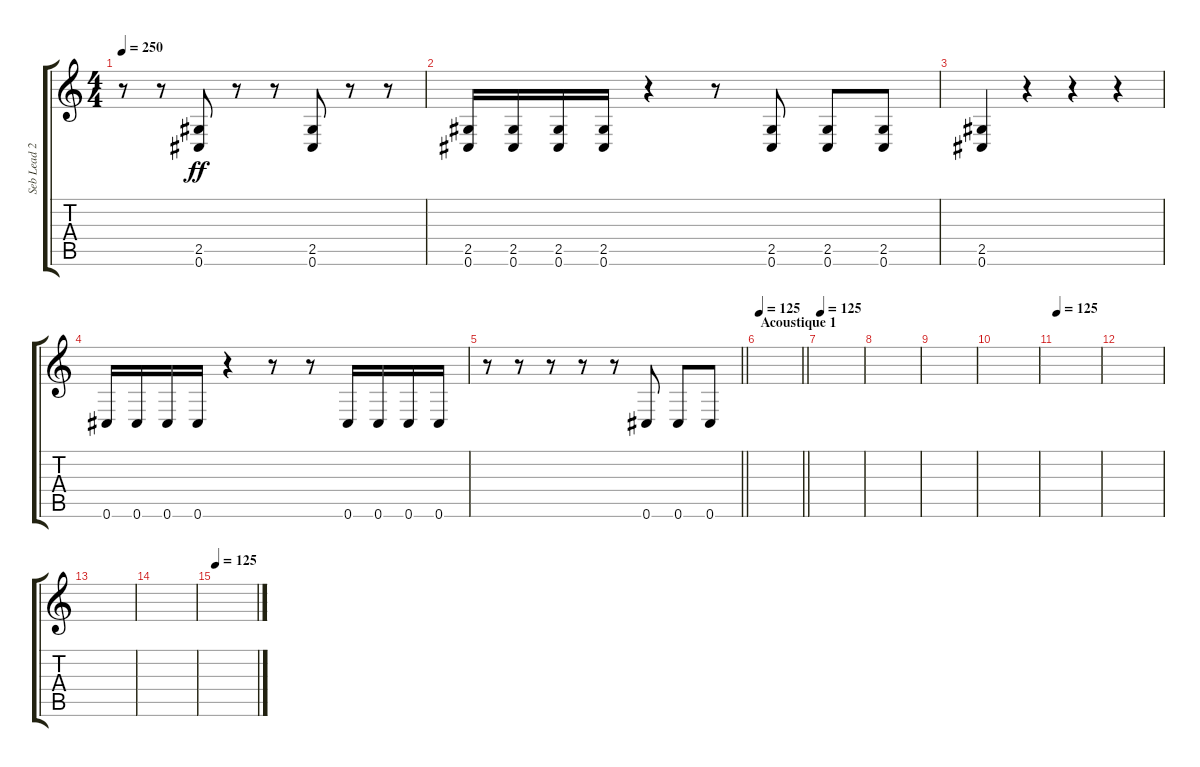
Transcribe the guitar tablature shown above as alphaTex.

\track ("Seb Lead 2" "Seb Lead 2") {instrument overdrivenguitar}
\staff {score tabs}
\tuning (Db4 Ab3 E3 B2 Gb2 Db2) {hide}
\ts (4 4)
\tempo 250
\clef g2
\ks c
r.8{dy ff} r.8 (2.5 0.6).8 r.8 r.8 (2.5 0.6).8 r.8 r.8 |
(2.5 0.6).16 (2.5 0.6).16 (2.5 0.6).16 (2.5 0.6).16 r.4 r.8 (2.5 0.6).8 (2.5 0.6).8 (2.5 0.6).8 |
(2.5 0.6).4 r.4 r.4 r.4 |
0.6.16 0.6.16 0.6.16 0.6.16 r.4 r.8 r.8 0.6.16 0.6.16 0.6.16 0.6.16 |
\barLineRight lightlight
r.8 r.8 r.8 r.8 r.8 0.6.8 0.6.8 0.6.8 |
\section ("" "Acoustique 1")
\tempo 125
\barLineRight lightlight
|
\tempo 125
|
|
|
|
\tempo 125
|
|
|
|
\tempo 125
